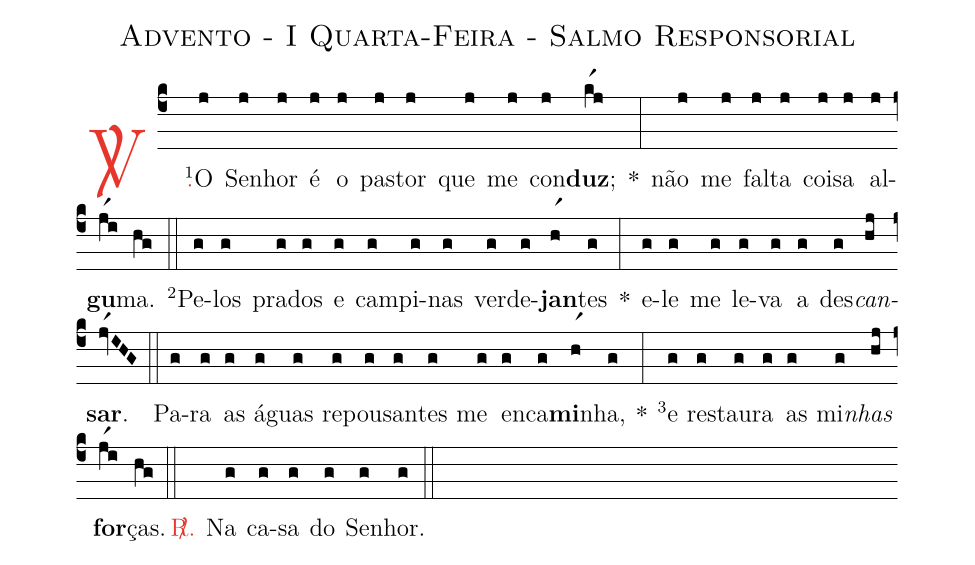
name: Advento - I Quarta-Feira - Salmo Responsorial;
%%
(c4)

<c><sp>V/</sp>.</c>() <v>\VSup{1}</v>O(j) Se(j)nhor(j) é(j) o(j) pas(j)tor(j) que(j) me(j) con(j)<b>duz</b>;(kr1j) *(:)
não(j) me(j) fal(j)ta(j) coi(j)sa(j) al(j)<b>gu</b>(jr1i)ma.(hg)

(::)

<v>\VSup{2}</v>Pe(g)los(g) pra(g)dos(g) e(g) cam(g)pi(g)nas(g) ver(g)de(g)<b>jan</b>(hr1)tes(g) *(:)
e(g)le(g) me(g) le(g)va(g) a(g) des(g)<i>can</i>(hj)<b>sar</b>.(jr1vIHG)

(::)

Pa(g)ra(g) as(g) á(g)guas(g) re(g)pou(g)san(g)tes(g) me(g) en(g)ca(g)<b>mi</b>(hr1)nha,(g) *(:)
<v>\VSup{3}</v>e(g) res(g)tau(g)ra(g) as(g) mi(g)<i>nhas</i>(hj) <b>for</b>(jr1i)ças.(hg)

(::)

<c><sp>R/</sp>.</c>() Na(g) ca(g)sa(g) do(g) Se(g)nhor.(g)

(::)
